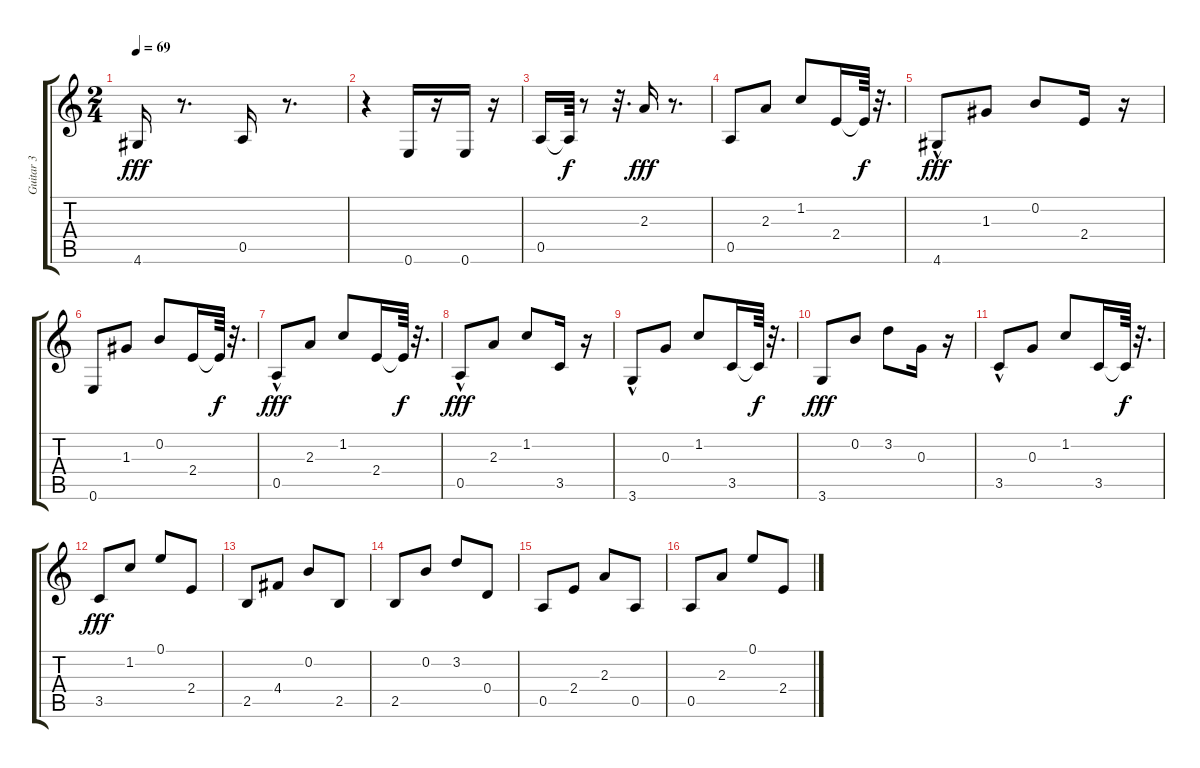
\track ("Guitar 3" "Guitar 3") {instrument acousticguitarnylon}
\staff {score tabs}
\tuning (E4 B3 G3 D3 A2 E2) {hide}
\ts (2 4)
\tempo 69
\clef g2
\ks c
4.6.16{dy fff} r.8{d} 0.5.16 r.8{d} |
r.4 0.6.16 r.16 0.6.16 r.16 |
0.5.16 0.5{t}.64{dy f} r.8 r.32{d} 2.3.16{dy fff} r.8{d} |
0.5.8{volume 6} 2.3.8{volume 6} 1.2.8{volume 6} 2.4.16{volume 6} 2.4{t}.64{dy f} r.32{d} |
4.6{hac}.8{dy fff volume 6} 1.3.8{volume 6} 0.2.8{volume 6} 2.4.16{volume 6} r.16 |
0.6.8{volume 7} 1.3.8{volume 7} 0.2.8{volume 7} 2.4.16{volume 7} 2.4{t}.64{dy f} r.32{d} |
0.5{hac}.8{dy fff volume 7} 2.3.8{volume 7} 1.2.8{volume 7} 2.4.16{volume 7} 2.4{t}.64{dy f} r.32{d} |
0.5{hac}.8{dy fff volume 7} 2.3.8{volume 7} 1.2.8{volume 7} 3.5.16{volume 7} r.16 |
3.6{hac}.8{volume 7} 0.3.8{volume 7} 1.2.8{volume 7} 3.5.16{volume 7} 3.5{t}.64{dy f} r.32{d} |
3.6.8{dy fff volume 8} 0.2.8{volume 8} 3.2.8{volume 8} 0.3.16{volume 8} r.16 |
3.5{hac}.8{volume 8} 0.3.8{volume 8} 1.2.8{volume 8} 3.5.16{volume 8} 3.5{t}.64{dy f} r.32{d} |
3.5.8{dy fff volume 8} 1.2.8{volume 8} 0.1.8{volume 8} 2.4.8{volume 8} |
2.5.8{volume 8} 4.4.8{volume 8} 0.2.8{volume 8} 2.5.8{volume 8} |
2.5.8{volume 8} 0.2.8{volume 8} 3.2.8{volume 8} 0.4.8{volume 8} |
0.5.8{volume 8} 2.4.8{volume 8} 2.3.8{volume 9} 0.5.8{volume 9} |
0.5.8{volume 9} 2.3.8{volume 9} 0.1.8{volume 9} 2.4.8{volume 9}
